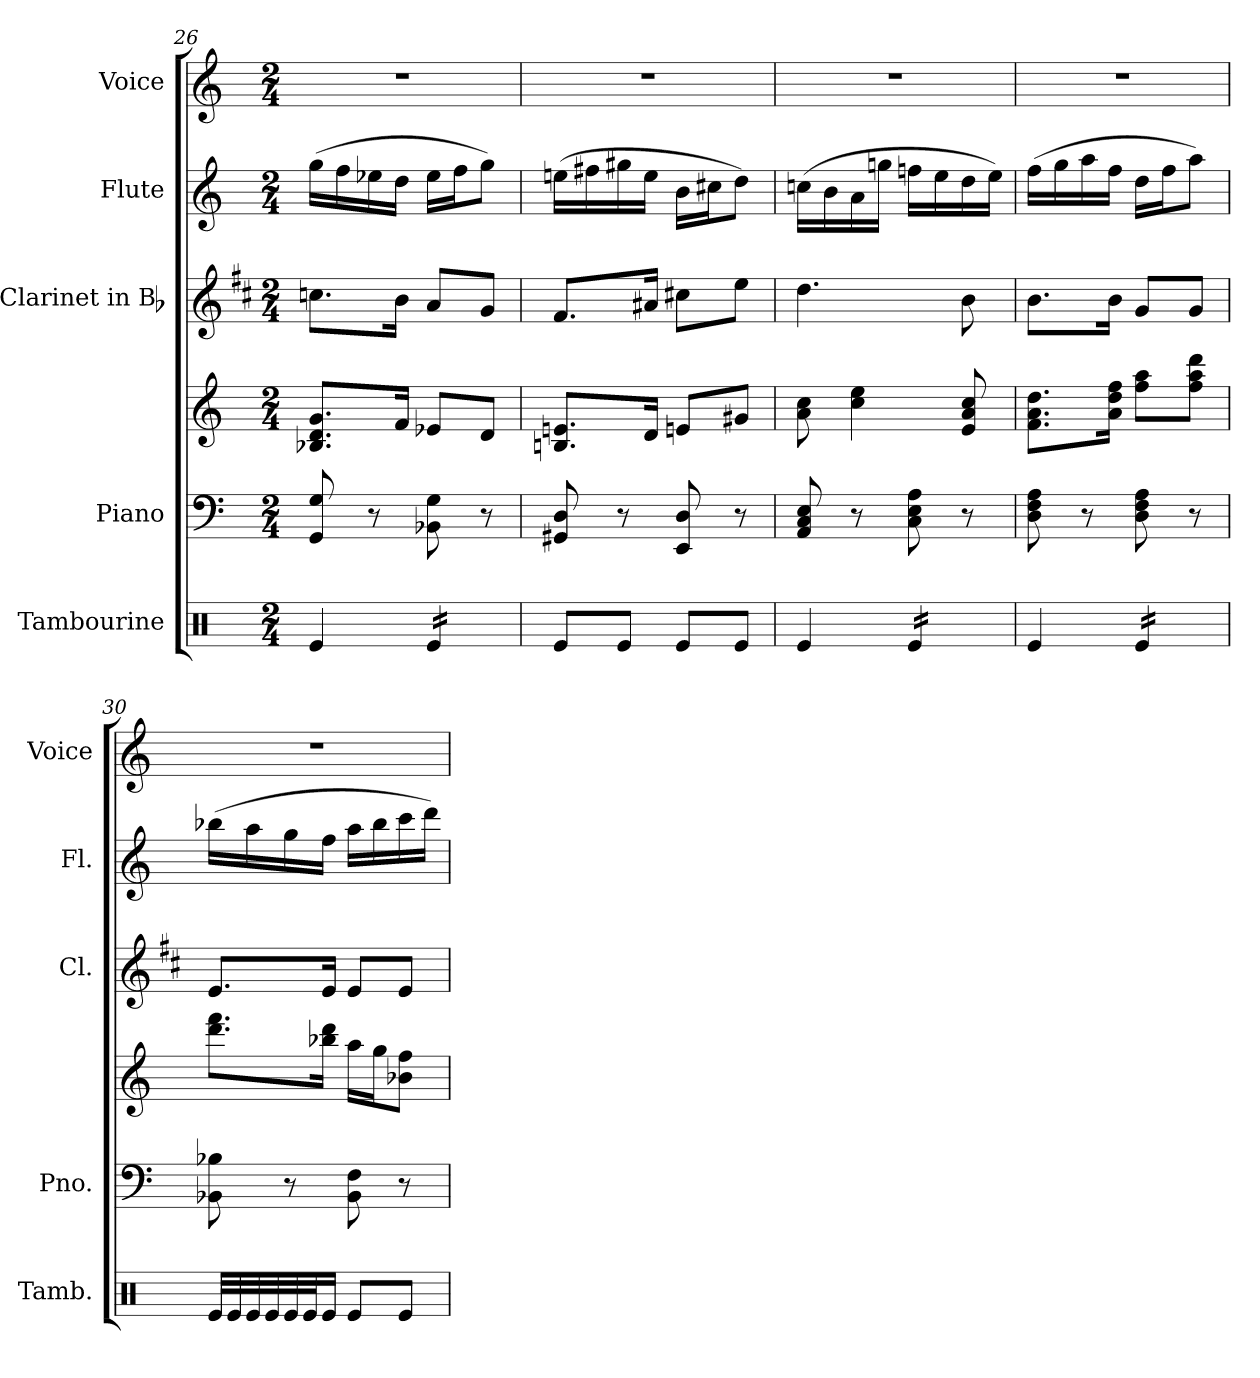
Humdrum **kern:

**kern	**kern	**kern	**kern	**kern	**kern
*part5	*part4	*part4	*part3	*part2	*part1
*staff6	*staff5	*staff4	*staff3	*staff2	*staff1
*I"Tambourine	*I"Piano	*	*I"Clarinet in Bb	*I"Flute	*I"Voice
*I'Tamb.	*I'Pno.	*	*I'Cl.	*I'Fl.	*I'Voice
!!LO:PB:g=z
*clefX	*clefF4	*clefG2	*clefG2	*clefG2	*clefG2
*	*	*	*ITrd1c2	*	*
*k[]	*k[]	*k[]	*k[]	*k[]	*k[]
*C:	*C:	*C:	*C:	*C:	*C:
*M2/4	*M2/4	*M2/4	*M2/4	*M2/4	*M2/4
=26	=26	=26	=26	=26	=26
!	!	!	!	!	!LO:N:vis=1
4Rei/	8GGi/ 8Gi	8.B-Xi/ 8.di 8.giL	8.b-Xi\L	(16ggi\LL	2r
.	.	.	.	16ffi\	.
.	8r	.	.	16ee-Xi\	.
.	.	16fi/Jk	16ai\Jk	16ddi\JJ	.
*tremolo	*	*	*	*	*
16Rei/LL	8BB-Xi\ 8Gi	8e-Xi/L	8gi/L	16ee-i\LL	.
16Rei/	.	.	.	16ffi\J	.
16Rei/	8r	8di/J	8fi/J	8ggi\J)	.
16Rei/JJ	.	.	.	.	.
*Xtremolo	*	*	*	*	*
=27	=27	=27	=27	=27	=27
!	!	!	!	!	!LO:N:vis=1
8Rei/L	8GG#Xi/ 8Di	8.Bni/ 8.eniL	8.ei/L	(16eeni\LL	2r
.	.	.	.	16ff#Xi\	.
8Rei/J	8r	.	.	16gg#Xi\	.
.	.	16di/Jk	16g#Xi/Jk	16eei\JJ	.
8Rei/L	8EEi/ 8Di	8eni/L	8bni\L	16bi\LL	.
.	.	.	.	16cc#Xi\J	.
8Rei/J	8r	8g#Xi/J	8ddi\J	8ddi\J)	.
=28	=28	=28	=28	=28	=28
!	!	!	!	!	!LO:N:vis=1
4Rei/	8AAi/ 8Ci 8Ei	8ai\ 8cci	4.cci\	(16ccni\LL	2r
.	.	.	.	16bi\	.
.	8r	4cci\ 4eei	.	16ai\	.
.	.	.	.	16ggni\JJ	.
*tremolo	*	*	*	*	*
16Rei/LL	8Ci\ 8Ei 8Ai	.	.	16ffni\LL	.
16Rei/	.	.	.	16eei\	.
16Rei/	8r	8ei/ 8ai 8cci	8ai\	16ddi\	.
16Rei/JJ	.	.	.	16eei\JJ)	.
*Xtremolo	*	*	*	*	*
=29	=29	=29	=29	=29	=29
!	!	!	!	!	!LO:N:vis=1
4Rei/	8Di\ 8Fi 8Ai	8.fi\ 8.ai 8.ddiL	8.ai\L	(16ffi\LL	2r
.	.	.	.	16ggi\	.
.	8r	.	.	16aai\	.
.	.	16ai\ 16ddi 16ffiJk	16ai\Jk	16ffi\JJ	.
*tremolo	*	*	*	*	*
16Rei/LL	8Di\ 8Fi 8Ai	8ffi\ 8aaiL	8fi/L	16ddi\LL	.
16Rei/	.	.	.	16ffi\J	.
16Rei/	8r	8ffi\ 8aai 8dddiJ	8fi/J	8aai\J)	.
16Rei/JJ	.	.	.	.	.
=30	=30	=30	=30	=30	=30
!	!	!	!	!	!LO:N:vis=1
32Rei/LLL	8BB-Xi\ 8B-Xi	8.dddi\ 8.fffiL	8.di/L	(16bb-Xi\LL	2r
32Rei/	.	.	.	.	.
32Rei/	.	.	.	16aai\	.
32Rei/	.	.	.	.	.
32Rei/	8r	.	.	16ggi\	.
32Rei/JJJ	.	.	.	.	.
*Xtremolo	*	*	*	*	*
16Rei/Jk	.	16bb-Xi\ 16dddiJk	16di/Jk	16ffi\JJ	.
8Rei/L	8BB-i\ 8Fi	16aai\LL	8di/L	16aai\LL	.
.	.	16ggi\J	.	16bb-i\	.
8Rei/J	8r	8b-Xi\ 8ffiJ	8di/J	16ccci\	.
.	.	.	.	16dddi\JJ)	.
=	=	=	=	=	=
*-	*-	*-	*-	*-	*-
